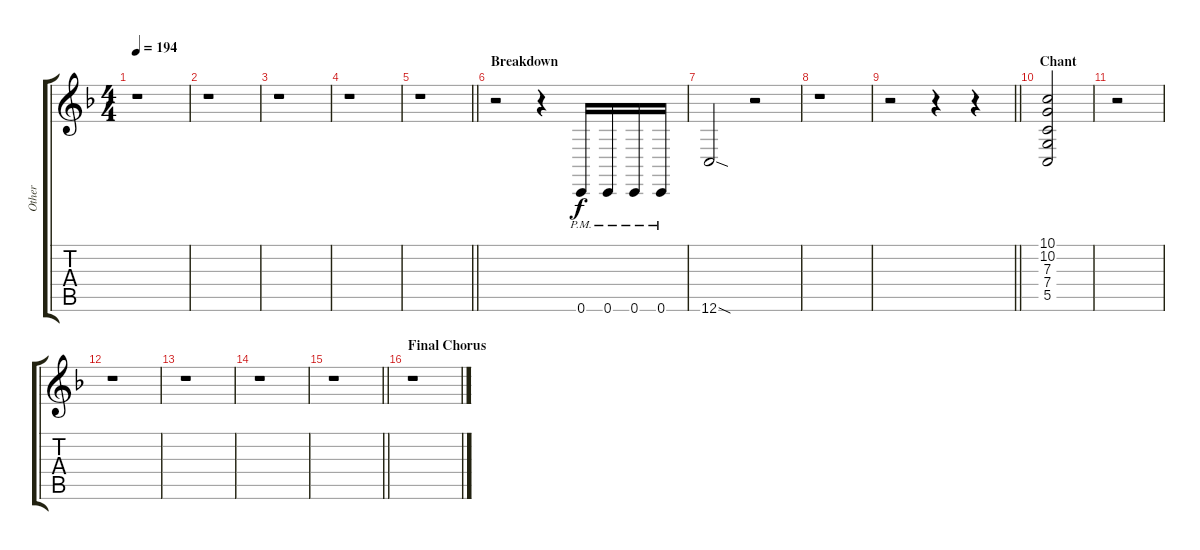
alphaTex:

\track ("Other" "Other") {instrument choiraahs}
\staff {score tabs}
\tuning (D4 A3 F3 C3 G2 C2) {hide}
\ts (4 4)
\tempo 194
\clef g2
\ks f
r.1{dy f} |
r.1 |
r.1 |
r.1 |
\barLineRight lightlight
r.1 |
\section ("" "Breakdown")
r.2{volume 12} r.4 0.6{pm}.16 0.6{pm}.16 0.6{pm}.16 0.6{pm}.16 |
12.6{sod}.2 r.2 |
r.1 |
\barLineRight lightlight
r.2 r.4 r.4 |
\section ("" "Chant")
(10.1 10.2 7.3 7.4 5.5).2 |
r.2 |
r.1 |
r.1 |
r.1 |
\barLineRight lightlight
r.1 |
\section ("" "Final Chorus")
r.1
